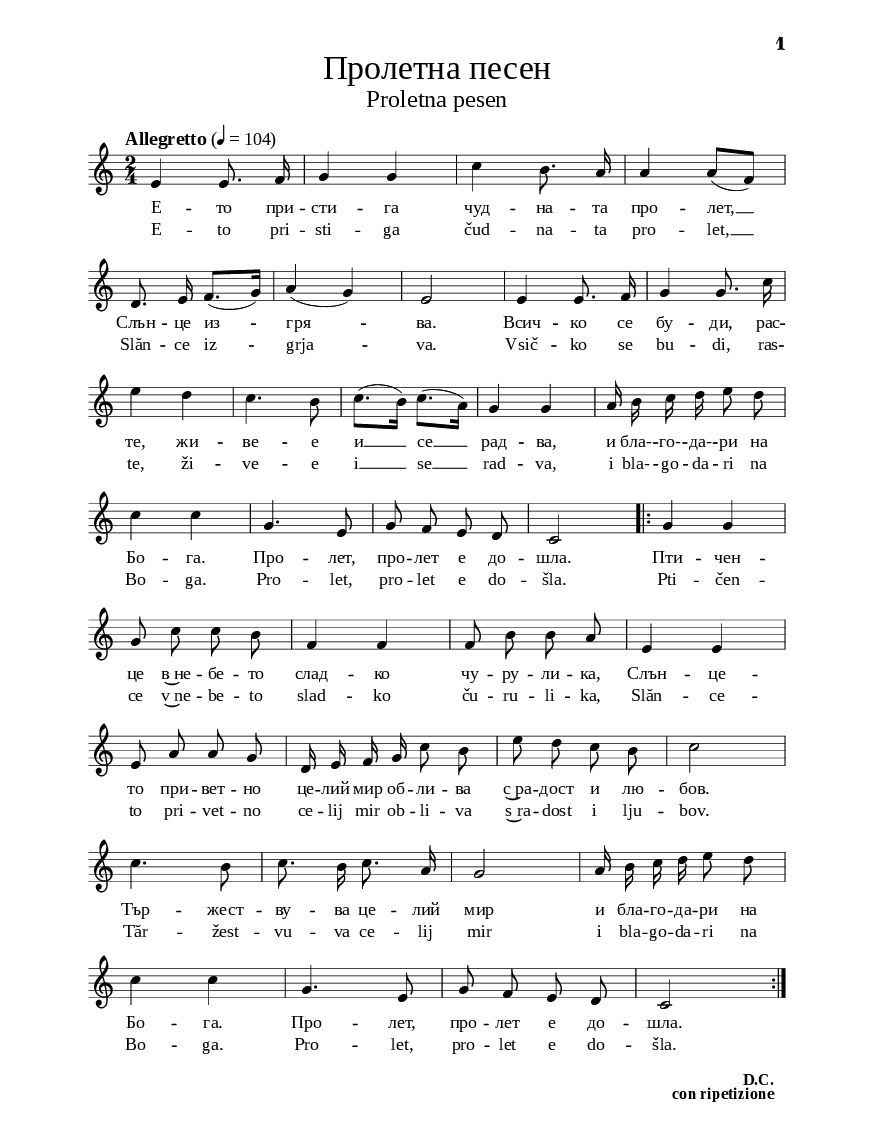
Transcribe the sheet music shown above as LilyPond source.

\version "2.24.3"

% include paper part and global functions
\include "include/globals.ily"

\bookpart {
  \label #'ref181
  \tocItem \markup "Пролетна песен – Proletna pesen"
  \include "include/bookpart-paper.ily"
  \score {
    \include "include/score-layout.ily"

    \new Voice \absolute {
      \clef treble
      \key c \major
      \time 2/4
      \tempoFunc "Allegretto" 4 "104"
      \autoBeamOff
      e'4  e'8.  f'16 | % 2
      g'4  g'4 | % 3
      c''4 b'8.  a'16 | % 4
      a'4  a'8 ( [  f'8 ) ] | \break % 5
      d'8.  e'16  f'8. ( [  g'16 ) ] | % 6
      a'4 (  g'4 ) | % 7
      e'2  | % 8
      e'4  e'8.  f'16 | % 9
      g'4  g'8. c''16 \break |
      e''4 d''4 | % 11
      c''4. b'8 | % 12
      c''8. ( [ b'16 ) ] c''8. ( [
      a'16 ) ] | % 13
      g'4  g'4 | % 14
      a'16 b'16 c''16 d''16
      e''8 d''8  | \break % 15
      c''4 c''4  | % 16
      g'4.  e'8 | % 17
      g'8  f'8  e'8  d'8 | % 18
      c'2
      \bar ".|:"
      | % 19
      g'4  g'4 \break |
      g'8 c''8 c''8 b'8 | % 21
      f'4  f'4 | % 22
      f'8 b'8 b'8  a'8 | % 23
      e'4  e'4 \break | % 24
      e'8  a'8  a'8  g'8 | % 25
      d'16  e'16  f'16  g'16
      c''8 b'8 | % 26
      e''8 d''8 c''8 b'8 | % 27
      c''2 \break | % 28
      c''4. b'8 | % 29
      c''8. b'16 c''8.  a'16 |
      g'2 | % 31
      a'16 b'16 c''16 d''16
      e''8 d''8 \break | % 32
      c''4 c''4 | % 33
      g'4.  e'8 | % 34
      g'8  f'8  e'8  d'8 | % 35
      c'2
      \bar ":|."
    }

    \addlyrics {
      Е
      -- то при -- сти -- га чуд -- на --
      та про -- лет, __  Слън -- це из
      -- гря -- ва. Всич -- ко се
      бу -- ди, рас -- те, жи -- ве -- е и __
      се __  рад -- ва, и "бла-" -- "го-" --
      "да-" -- ри на Бо -- га. Про -- лет,
      про -- лет е до -- шла. Пти -- чен
      -- це в~не -- бе -- то слад -- ко
      чу -- ру -- ли -- ка, Слън -- це -- то
      при -- вет -- но це -- лий мир об --
      ли -- ва с~ра -- дост и лю -- бов.
      Тър -- жест -- ву -- ва це -- лий
      мир и бла -- го -- да -- ри на Бо
      -- га. Про -- лет, про -- лет е до --
      шла.}

      \addlyrics {
        E
        -- to pri -- sti -- ga čud -- na --
        ta pro -- let, __  Slăn -- ce iz
        -- grja -- va. Vsič -- ko se
        bu -- di, ras -- te, ži -- ve -- e i __
        se __  rad -- va, i "bla-" -- go --
        da -- ri na Bo -- ga. Pro -- let,
        pro -- let e do -- šla. Pti -- čen
        -- ce v~ne -- be -- to slad -- ko
        ču -- ru -- li -- ka, Slăn -- ce -- to
        pri -- vet -- no ce -- lij mir ob --
        li -- va s~ra -- dost i lju -- bov.
        Tăr -- žest -- vu -- va ce -- lij
        mir i bla -- go -- da -- ri na Bo
        -- ga. Pro -- let, pro -- let e do --
        šla.}

        \header {
          title = \titleFunc "Пролетна песен" "Proletna pesen"
        }

        \midi{}

      } % score

      \markup \empty-one

      \markup \dc-two "D.C.""con ripetizione"


      \pageBreak
      % include foreign translation(s) of the song
      \version "2.24.4"

\markup \fill-line { \fontsize #deTitleFontSize "Frühlingslied" }
\markup \null
\markup \null
\markup \abs-fontsize #10 {
  \hspace #27
  \override #`(baseline-skip . ,deCoupletBaselineSkip)

  \column {
 \line { " " Nun kommt der wundervolle Frühling; }

 \line { " " die Sonne geht auf. }

 \line { " " Alles erwacht, gedeiht, lebt, }

 \line { " " und freut sich und dankt Gott.}

 \line { " " Der Frühling, der Frühling ist da!}

 \line { " " Ein Vögelein am Himmel zwitschert süß, }

 \line { " " die Sonne übergießt freundlich }
 \line { " "die ganze Welt mit Freude und Liebe.}

 \line { " " Die ganze Welt frohlockt und dankt Gott! }

 \line { " " Der Frühling, der Frühling ist da!}

  }
}


    } % bookpart

    % Più mosso
    %
